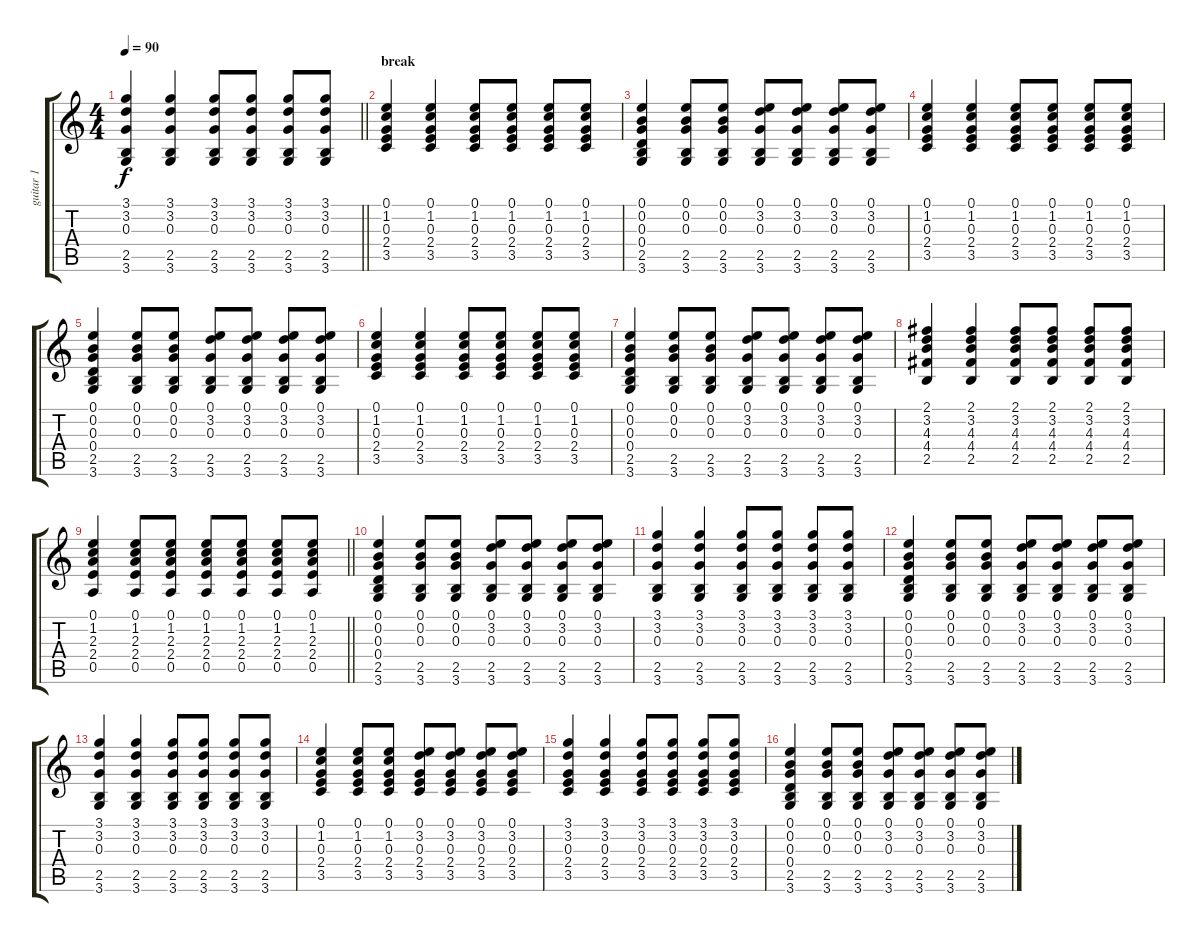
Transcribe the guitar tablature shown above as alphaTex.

\track ("guitar 1" "guitar 1") {instrument acousticguitarnylon}
\staff {score tabs}
\tuning (E4 B3 G3 D3 A2 E2) {hide}
\ts (4 4)
\tempo 90
\clef g2
\barLineRight lightlight
\ks c
(3.1 3.2 0.3 2.5 3.6).4{dy f} (3.1 3.2 0.3 2.5 3.6).4 (3.1 3.2 0.3 2.5 3.6).8 (3.1 3.2 0.3 2.5 3.6).8 (3.1 3.2 0.3 2.5 3.6).8 (3.1 3.2 0.3 2.5 3.6).8 |
\section ("" "break")
(0.1 1.2 0.3 2.4 3.5).4 (0.1 1.2 0.3 2.4 3.5).4 (0.1 1.2 0.3 2.4 3.5).8 (0.1 1.2 0.3 2.4 3.5).8 (0.1 1.2 0.3 2.4 3.5).8 (0.1 1.2 0.3 2.4 3.5).8 |
(0.1 0.2 0.3 0.4 2.5 3.6).4 (0.1 0.2 0.3 2.5 3.6).8 (0.1 0.2 0.3 2.5 3.6).8 (0.1 3.2 0.3 2.5 3.6).8 (0.1 3.2 0.3 2.5 3.6).8 (0.1 3.2 0.3 2.5 3.6).8 (0.1 3.2 0.3 2.5 3.6).8 |
(0.1 1.2 0.3 2.4 3.5).4 (0.1 1.2 0.3 2.4 3.5).4 (0.1 1.2 0.3 2.4 3.5).8 (0.1 1.2 0.3 2.4 3.5).8 (0.1 1.2 0.3 2.4 3.5).8 (0.1 1.2 0.3 2.4 3.5).8 |
(0.1 0.2 0.3 0.4 2.5 3.6).4 (0.1 0.2 0.3 2.5 3.6).8 (0.1 0.2 0.3 2.5 3.6).8 (0.1 3.2 0.3 2.5 3.6).8 (0.1 3.2 0.3 2.5 3.6).8 (0.1 3.2 0.3 2.5 3.6).8 (0.1 3.2 0.3 2.5 3.6).8 |
(0.1 1.2 0.3 2.4 3.5).4 (0.1 1.2 0.3 2.4 3.5).4 (0.1 1.2 0.3 2.4 3.5).8 (0.1 1.2 0.3 2.4 3.5).8 (0.1 1.2 0.3 2.4 3.5).8 (0.1 1.2 0.3 2.4 3.5).8 |
(0.1 0.2 0.3 0.4 2.5 3.6).4 (0.1 0.2 0.3 2.5 3.6).8 (0.1 0.2 0.3 2.5 3.6).8 (0.1 3.2 0.3 2.5 3.6).8 (0.1 3.2 0.3 2.5 3.6).8 (0.1 3.2 0.3 2.5 3.6).8 (0.1 3.2 0.3 2.5 3.6).8 |
(2.1 3.2 4.3 4.4 2.5).4 (2.1 3.2 4.3 4.4 2.5).4 (2.1 3.2 4.3 4.4 2.5).8 (2.1 3.2 4.3 4.4 2.5).8 (2.1 3.2 4.3 4.4 2.5).8 (2.1 3.2 4.3 4.4 2.5).8 |
\barLineRight lightlight
(0.1 1.2 2.3 2.4 0.5).4 (0.1 1.2 2.3 2.4 0.5).8 (0.1 1.2 2.3 2.4 0.5).8 (0.1 1.2 2.3 2.4 0.5).8 (0.1 1.2 2.3 2.4 0.5).8 (0.1 1.2 2.3 2.4 0.5).8 (0.1 1.2 2.3 2.4 0.5).8 |
(0.1 0.2 0.3 0.4 2.5 3.6).4 (0.1 0.2 0.3 2.5 3.6).8 (0.1 0.2 0.3 2.5 3.6).8 (0.1 3.2 0.3 2.5 3.6).8 (0.1 3.2 0.3 2.5 3.6).8 (0.1 3.2 0.3 2.5 3.6).8 (0.1 3.2 0.3 2.5 3.6).8 |
(3.1 3.2 0.3 2.5 3.6).4 (3.1 3.2 0.3 2.5 3.6).4 (3.1 3.2 0.3 2.5 3.6).8 (3.1 3.2 0.3 2.5 3.6).8 (3.1 3.2 0.3 2.5 3.6).8 (3.1 3.2 0.3 2.5 3.6).8 |
(0.1 0.2 0.3 0.4 2.5 3.6).4 (0.1 0.2 0.3 2.5 3.6).8 (0.1 0.2 0.3 2.5 3.6).8 (0.1 3.2 0.3 2.5 3.6).8 (0.1 3.2 0.3 2.5 3.6).8 (0.1 3.2 0.3 2.5 3.6).8 (0.1 3.2 0.3 2.5 3.6).8 |
(3.1 3.2 0.3 2.5 3.6).4 (3.1 3.2 0.3 2.5 3.6).4 (3.1 3.2 0.3 2.5 3.6).8 (3.1 3.2 0.3 2.5 3.6).8 (3.1 3.2 0.3 2.5 3.6).8 (3.1 3.2 0.3 2.5 3.6).8 |
(0.1 1.2 0.3 2.4 3.5).4 (0.1 1.2 0.3 2.4 3.5).8 (0.1 1.2 0.3 2.4 3.5).8 (0.1 3.2 0.3 2.4 3.5).8 (0.1 3.2 0.3 2.4 3.5).8 (0.1 3.2 0.3 2.4 3.5).8 (0.1 3.2 0.3 2.4 3.5).8 |
(3.1 3.2 0.3 2.4 3.5).4 (3.1 3.2 0.3 2.4 3.5).4 (3.1 3.2 0.3 2.4 3.5).8 (3.1 3.2 0.3 2.4 3.5).8 (3.1 3.2 0.3 2.4 3.5).8 (3.1 3.2 0.3 2.4 3.5).8 |
(0.1 0.2 0.3 0.4 2.5 3.6).4 (0.1 0.2 0.3 2.5 3.6).8 (0.1 0.2 0.3 2.5 3.6).8 (0.1 3.2 0.3 2.5 3.6).8 (0.1 3.2 0.3 2.5 3.6).8 (0.1 3.2 0.3 2.5 3.6).8 (0.1 3.2 0.3 2.5 3.6).8
